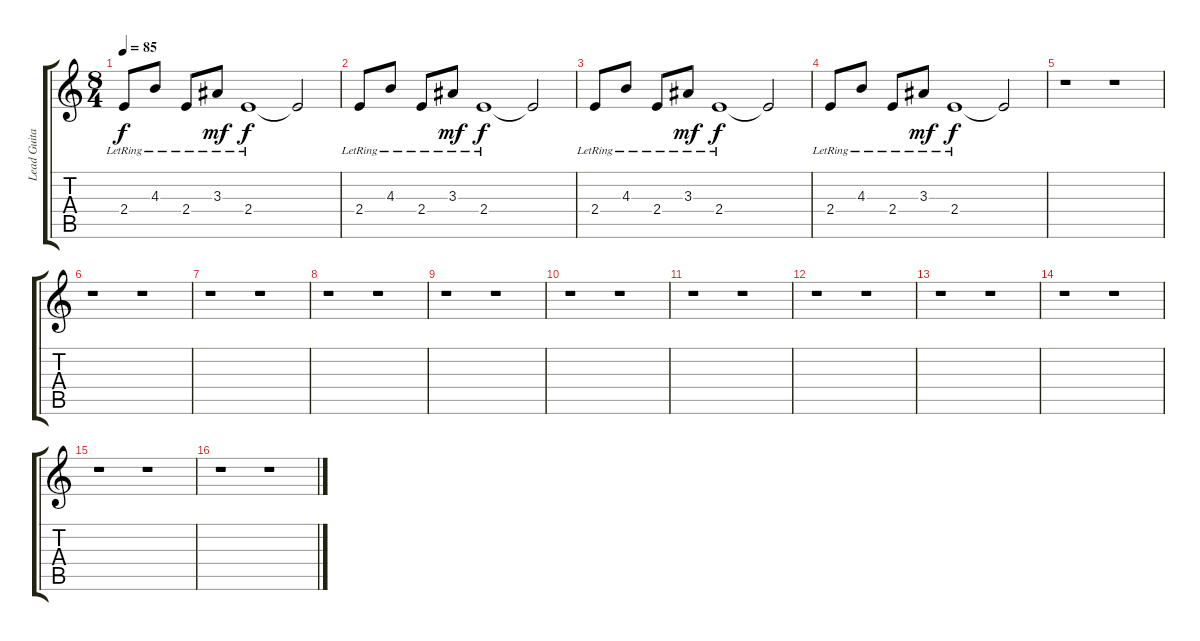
\track ("Lead Guitar" "Lead Guita") {instrument distortionguitar}
\staff {score tabs}
\tuning (E4 B3 G3 D3 A2 E2) {hide}
\ts (8 4)
\tempo 85
\clef g2
\ks c
2.4{lr}.8{dy f instrument distortionguitar} 4.3{lr}.8 2.4{lr}.8 3.3{lr}.8{dy mf} 2.4{lr}.1{dy f} 2.4{t}.2 |
2.4{lr}.8 4.3{lr}.8 2.4{lr}.8 3.3{lr}.8{dy mf} 2.4{lr}.1{dy f} 2.4{t}.2 |
2.4{lr}.8 4.3{lr}.8 2.4{lr}.8 3.3{lr}.8{dy mf} 2.4{lr}.1{dy f} 2.4{t}.2 |
2.4{lr}.8 4.3{lr}.8 2.4{lr}.8 3.3{lr}.8{dy mf} 2.4{lr}.1{dy f} 2.4{t}.2 |
r.1 r.1 |
r.1 r.1 |
r.1 r.1 |
r.1 r.1 |
r.1 r.1 |
r.1 r.1 |
r.1 r.1 |
r.1 r.1 |
r.1 r.1 |
r.1 r.1 |
r.1 r.1 |
r.1 r.1
